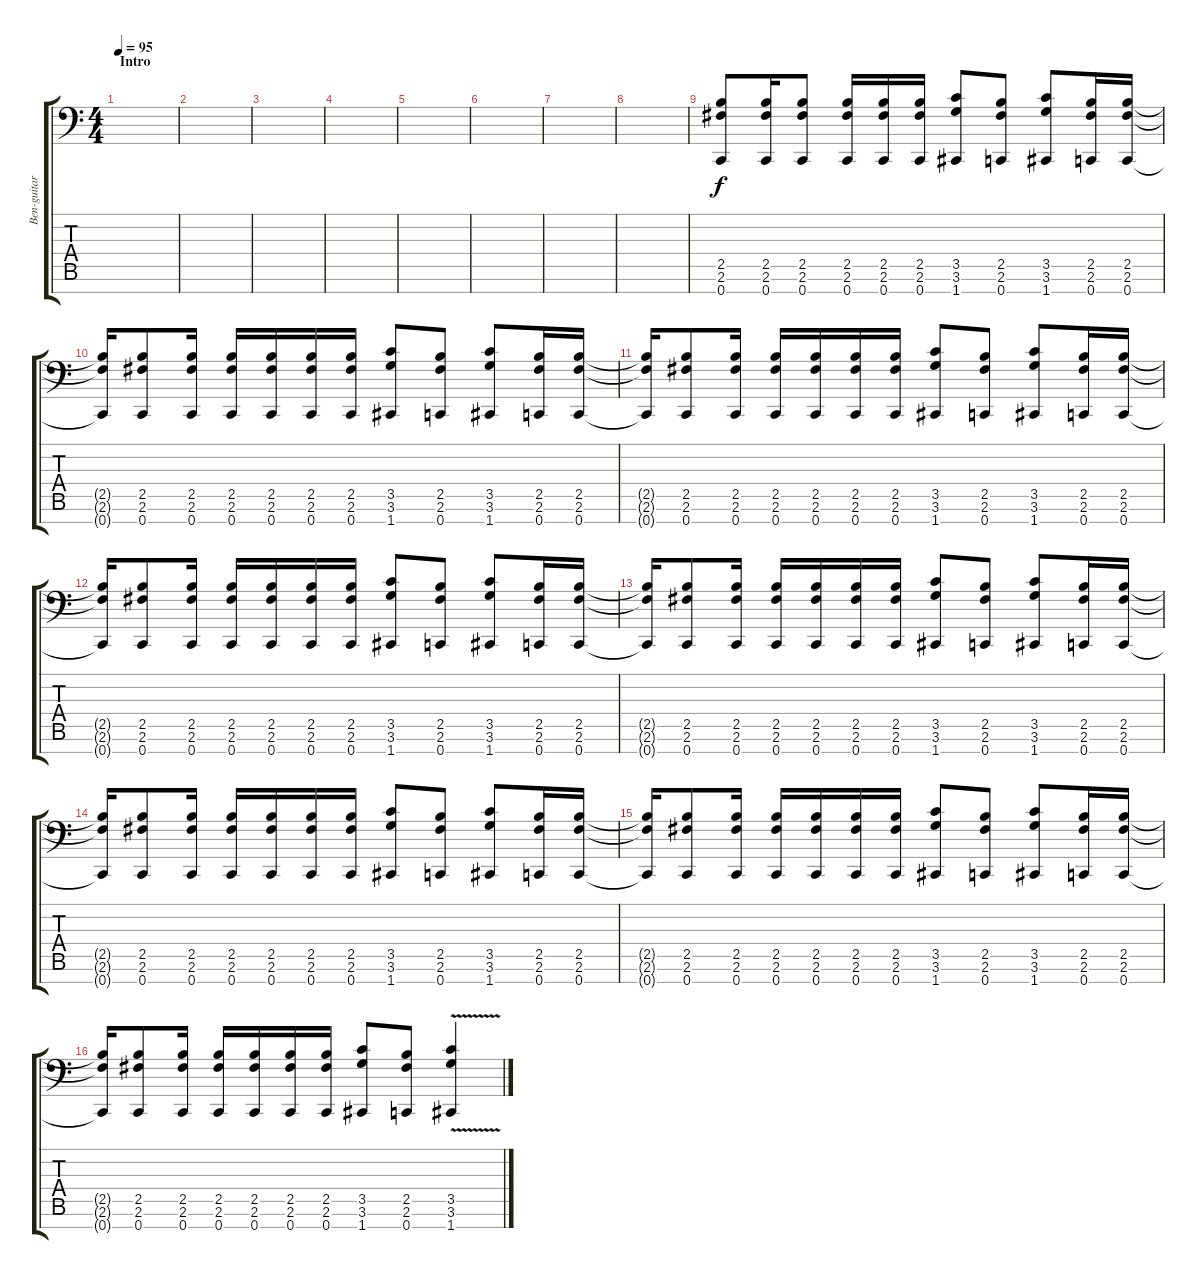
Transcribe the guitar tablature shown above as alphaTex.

\track ("Ben-guitare" "Ben-guitar") {instrument distortionguitar}
\staff {score tabs}
\tuning (E4 B3 G3 D3 A2 E2 C-1) {hide}
\ts (4 4)
\section ("" "Intro")
\tempo 95
\clef f4
\ks c
|
|
|
|
|
|
|
|
(2.5 2.6 0.7).8 (2.5 2.6 0.7).16 (2.5 2.6 0.7).8 (2.5 2.6 0.7).16 (2.5 2.6 0.7).16 (2.5 2.6 0.7).16 (3.5 3.6 1.7).8 (2.5 2.6 0.7).8 (3.5 3.6 1.7).8 (2.5 2.6 0.7).16 (2.5 2.6 0.7).16 |
(2.5{t} 2.6{t} 0.7{t}).16 (2.5 2.6 0.7).8 (2.5 2.6 0.7).16 (2.5 2.6 0.7).16 (2.5 2.6 0.7).16 (2.5 2.6 0.7).16 (2.5 2.6 0.7).16 (3.5 3.6 1.7).8 (2.5 2.6 0.7).8 (3.5 3.6 1.7).8 (2.5 2.6 0.7).16 (2.5 2.6 0.7).16 |
(2.5{t} 2.6{t} 0.7{t}).16 (2.5 2.6 0.7).8 (2.5 2.6 0.7).16 (2.5 2.6 0.7).16 (2.5 2.6 0.7).16 (2.5 2.6 0.7).16 (2.5 2.6 0.7).16 (3.5 3.6 1.7).8 (2.5 2.6 0.7).8 (3.5 3.6 1.7).8 (2.5 2.6 0.7).16 (2.5 2.6 0.7).16 |
(2.5{t} 2.6{t} 0.7{t}).16 (2.5 2.6 0.7).8 (2.5 2.6 0.7).16 (2.5 2.6 0.7).16 (2.5 2.6 0.7).16 (2.5 2.6 0.7).16 (2.5 2.6 0.7).16 (3.5 3.6 1.7).8 (2.5 2.6 0.7).8 (3.5 3.6 1.7).8 (2.5 2.6 0.7).16 (2.5 2.6 0.7).16 |
(2.5{t} 2.6{t} 0.7{t}).16 (2.5 2.6 0.7).8 (2.5 2.6 0.7).16 (2.5 2.6 0.7).16 (2.5 2.6 0.7).16 (2.5 2.6 0.7).16 (2.5 2.6 0.7).16 (3.5 3.6 1.7).8 (2.5 2.6 0.7).8 (3.5 3.6 1.7).8 (2.5 2.6 0.7).16 (2.5 2.6 0.7).16 |
(2.5{t} 2.6{t} 0.7{t}).16 (2.5 2.6 0.7).8 (2.5 2.6 0.7).16 (2.5 2.6 0.7).16 (2.5 2.6 0.7).16 (2.5 2.6 0.7).16 (2.5 2.6 0.7).16 (3.5 3.6 1.7).8 (2.5 2.6 0.7).8 (3.5 3.6 1.7).8 (2.5 2.6 0.7).16 (2.5 2.6 0.7).16 |
(2.5{t} 2.6{t} 0.7{t}).16 (2.5 2.6 0.7).8 (2.5 2.6 0.7).16 (2.5 2.6 0.7).16 (2.5 2.6 0.7).16 (2.5 2.6 0.7).16 (2.5 2.6 0.7).16 (3.5 3.6 1.7).8 (2.5 2.6 0.7).8 (3.5 3.6 1.7).8 (2.5 2.6 0.7).16 (2.5 2.6 0.7).16 |
(2.5{t} 2.6{t} 0.7{t}).16 (2.5 2.6 0.7).8 (2.5 2.6 0.7).16 (2.5 2.6 0.7).16 (2.5 2.6 0.7).16 (2.5 2.6 0.7).16 (2.5 2.6 0.7).16 (3.5 3.6 1.7).8 (2.5 2.6 0.7).8 (3.5{v} 3.6 1.7).4{volume 9}
